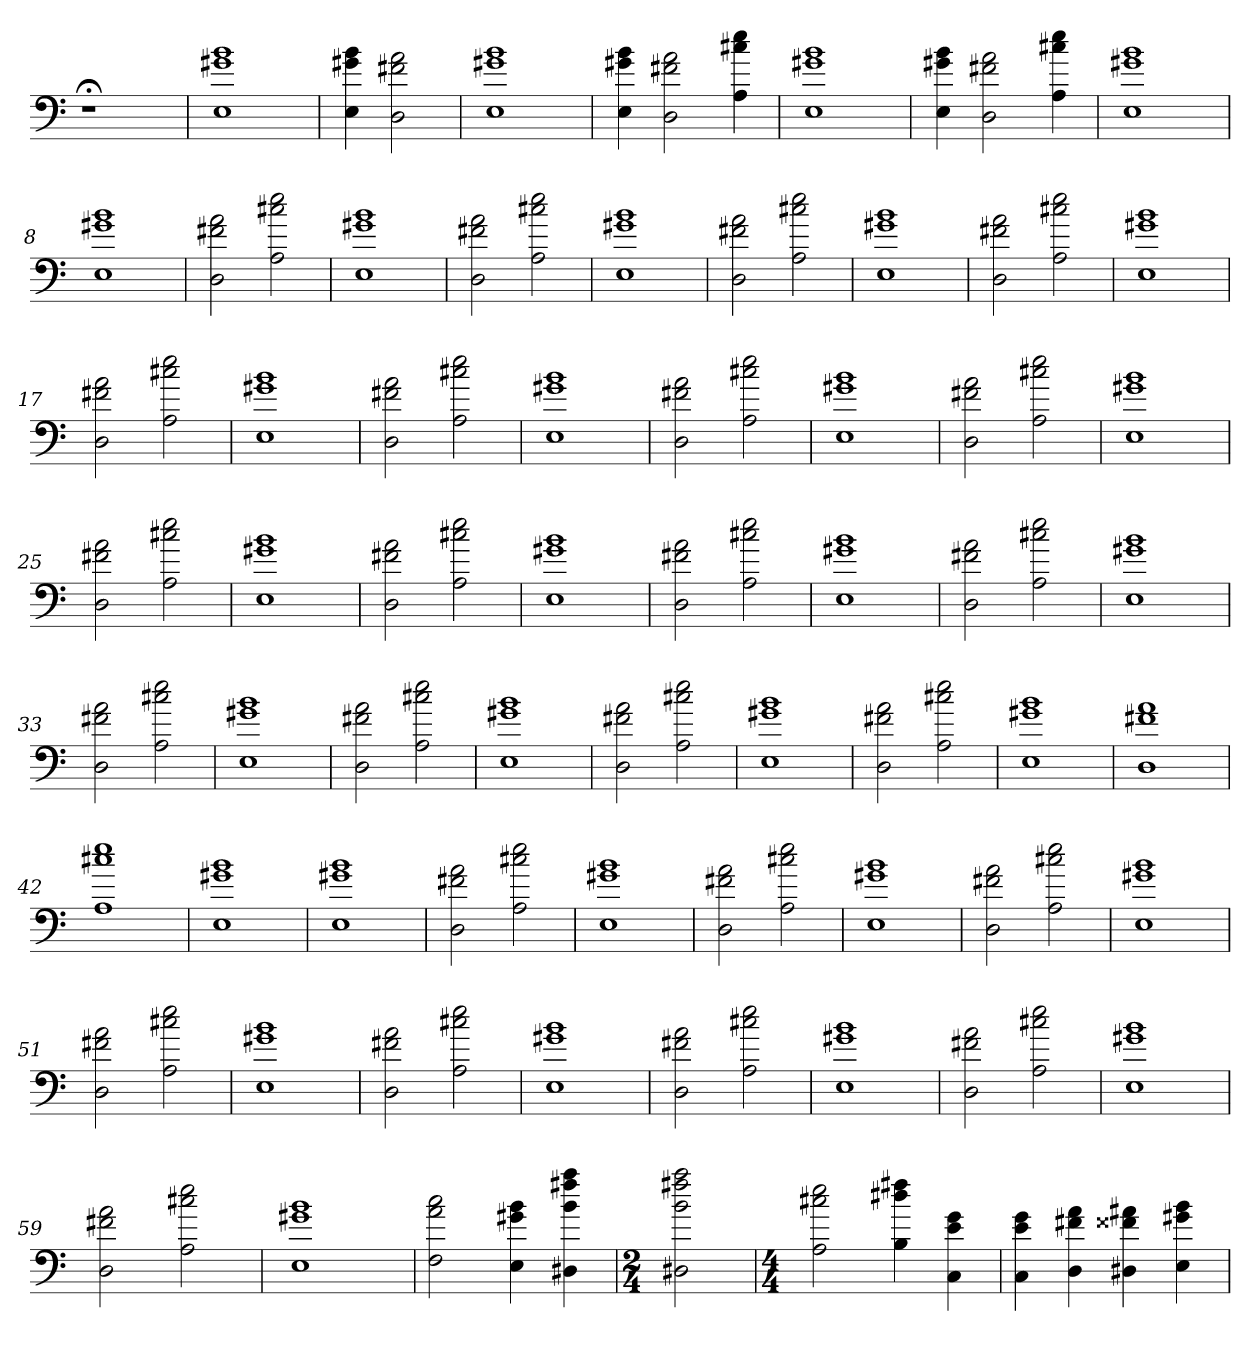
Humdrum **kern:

**kern
*part1
*staff1
=
1r;<
=1
1E 1g#X 1b
=2
4E 4g#X 4b
2D 2f#X 2a
=3
1E 1g#X 1b
=4
4E 4g#X 4b
2D 2f#X 2a
4A 4cc#X 4ee
=5
1E 1g#X 1b
=6
4E 4g#X 4b
2D 2f#X 2a
4A 4cc#X 4ee
=7
1E 1g#X 1b
=8
1E 1g#X 1b
=9
2D 2f#X 2a
2A 2cc#X 2ee
=10
1E 1g#X 1b
=11
2D 2f#X 2a
2A 2cc#X 2ee
=12
1E 1g#X 1b
=13
2D 2f#X 2a
2A 2cc#X 2ee
=14
1E 1g#X 1b
=15
2D 2f#X 2a
2A 2cc#X 2ee
=16
1E 1g#X 1b
=17
2D 2f#X 2a
2A 2cc#X 2ee
=18
1E 1g#X 1b
=19
2D 2f#X 2a
2A 2cc#X 2ee
=20
1E 1g#X 1b
=21
2D 2f#X 2a
2A 2cc#X 2ee
=22
1E 1g#X 1b
=23
2D 2f#X 2a
2A 2cc#X 2ee
=24
1E 1g#X 1b
=25
2D 2f#X 2a
2A 2cc#X 2ee
=26
1E 1g#X 1b
=27
2D 2f#X 2a
2A 2cc#X 2ee
=28
1E 1g#X 1b
=29
2D 2f#X 2a
2A 2cc#X 2ee
=30
1E 1g#X 1b
=31
2D 2f#X 2a
2A 2cc#X 2ee
=32
1E 1g#X 1b
=33
2D 2f#X 2a
2A 2cc#X 2ee
=34
1E 1g#X 1b
=35
2D 2f#X 2a
2A 2cc#X 2ee
=36
1E 1g#X 1b
=37
2D 2f#X 2a
2A 2cc#X 2ee
=38
1E 1g#X 1b
=39
2D 2f#X 2a
2A 2cc#X 2ee
=40
1E 1g#X 1b
=41
1D 1f#X 1a
=42
1A 1cc#X 1ee
=43
1E 1g#X 1b
=44
1E 1g#X 1b
=45
2D 2f#X 2a
2A 2cc#X 2ee
=46
1E 1g#X 1b
=47
2D 2f#X 2a
2A 2cc#X 2ee
=48
1E 1g#X 1b
=49
2D 2f#X 2a
2A 2cc#X 2ee
=50
1E 1g#X 1b
=51
2D 2f#X 2a
2A 2cc#X 2ee
=52
1E 1g#X 1b
=53
2D 2f#X 2a
2A 2cc#X 2ee
=54
1E 1g#X 1b
=55
2D 2f#X 2a
2A 2cc#X 2ee
=56
1E 1g#X 1b
=57
2D 2f#X 2a
2A 2cc#X 2ee
=58
1E 1g#X 1b
=59
2D 2f#X 2a
2A 2cc#X 2ee
=60
1E 1g#X 1b
=61
2F 2a 2cc
4E 4g#X 4b
4D#X 4b 4ff#X 4aa
=62
*M2/4
2D#X 2b 2ff#X 2aa
=63
*M4/4
2A 2cc#X 2ee
4B 4dd#X 4ff#X
4C 4e 4g
=64
4C 4e 4g
4D 4f#X 4a
4D#X 4f##X 4a#X
4E 4g#X 4b
=
*-
